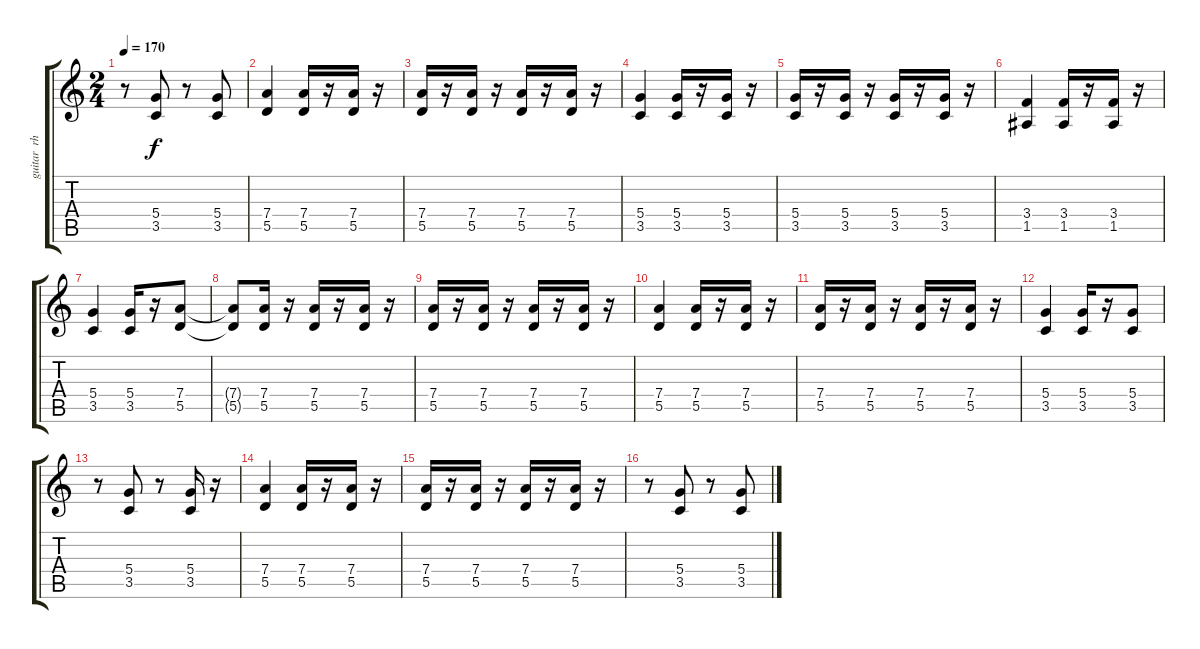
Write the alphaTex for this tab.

\track ("guitar  rhythm  one" "guitar  rh") {instrument distortionguitar}
\staff {score tabs}
\tuning (E4 B3 G3 D3 A2 E2) {hide}
\ts (2 4)
\tempo 170
\clef g2
\ks c
r.8{dy f} (5.4 3.5).8 r.8 (5.4 3.5).8 |
(7.4 5.5).4 (7.4 5.5).16 r.16 (7.4 5.5).16 r.16 |
(7.4 5.5).16 r.16 (7.4 5.5).16 r.16 (7.4 5.5).16 r.16 (7.4 5.5).16 r.16 |
(5.4 3.5).4 (5.4 3.5).16 r.16 (5.4 3.5).16 r.16 |
(5.4 3.5).16 r.16 (5.4 3.5).16 r.16 (5.4 3.5).16 r.16 (5.4 3.5).16 r.16 |
(3.4 1.5).4 (3.4 1.5).16 r.16 (3.4 1.5).16 r.16 |
(5.4 3.5).4 (5.4 3.5).16 r.16 (7.4 5.5).8 |
(7.4{t} 5.5{t}).8 (7.4 5.5).16 r.16 (7.4 5.5).16 r.16 (7.4 5.5).16 r.16 |
(7.4 5.5).16 r.16 (7.4 5.5).16 r.16 (7.4 5.5).16 r.16 (7.4 5.5).16 r.16 |
(7.4 5.5).4 (7.4 5.5).16 r.16 (7.4 5.5).16 r.16 |
(7.4 5.5).16 r.16 (7.4 5.5).16 r.16 (7.4 5.5).16 r.16 (7.4 5.5).16 r.16 |
(5.4 3.5).4 (5.4 3.5).16 r.16 (5.4 3.5).8 |
r.8 (5.4 3.5).8 r.8 (5.4 3.5).16 r.16 |
(7.4 5.5).4 (7.4 5.5).16 r.16 (7.4 5.5).16 r.16 |
(7.4 5.5).16 r.16 (7.4 5.5).16 r.16 (7.4 5.5).16 r.16 (7.4 5.5).16 r.16 |
r.8 (5.4 3.5).8 r.8 (5.4 3.5).8
